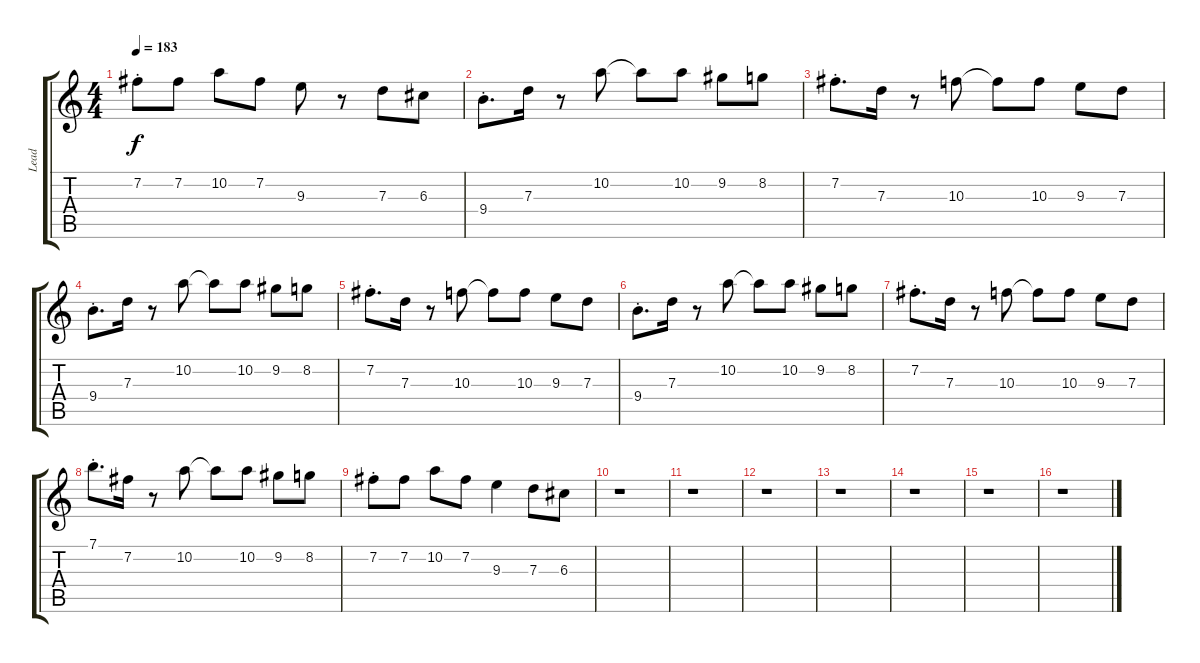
\track ("Lead" "Lead") {instrument distortionguitar}
\staff {score tabs}
\tuning (E4 B3 G3 D3 A2 E2) {hide}
\ts (4 4)
\tempo 183
\clef g2
\ks c
7.2{st}.8{dy f} 7.2.8 10.2.8 7.2.8 9.3.8 r.8 7.3.8 6.3.8 |
9.4{st}.8{d} 7.3.16 r.8 10.2.8 10.2{t}.8 10.2.8 9.2.8 8.2.8 |
7.2{st}.8{d} 7.3.16 r.8 10.3.8 10.3{t}.8 10.3.8 9.3.8 7.3.8 |
9.4{st}.8{d} 7.3.16 r.8 10.2.8 10.2{t}.8 10.2.8 9.2.8 8.2.8 |
7.2{st}.8{d} 7.3.16 r.8 10.3.8 10.3{t}.8 10.3.8 9.3.8 7.3.8 |
9.4{st}.8{d} 7.3.16 r.8 10.2.8 10.2{t}.8 10.2.8 9.2.8 8.2.8 |
7.2{st}.8{d} 7.3.16 r.8 10.3.8 10.3{t}.8 10.3.8 9.3.8 7.3.8 |
7.1{st}.8{d} 7.2.16 r.8 10.2.8 10.2{t}.8 10.2.8 9.2.8 8.2.8 |
7.2{st}.8 7.2.8 10.2.8 7.2.8 9.3.4 7.3.8 6.3.8 |
r.1 |
r.1 |
r.1 |
r.1 |
r.1 |
r.1 |
r.1
